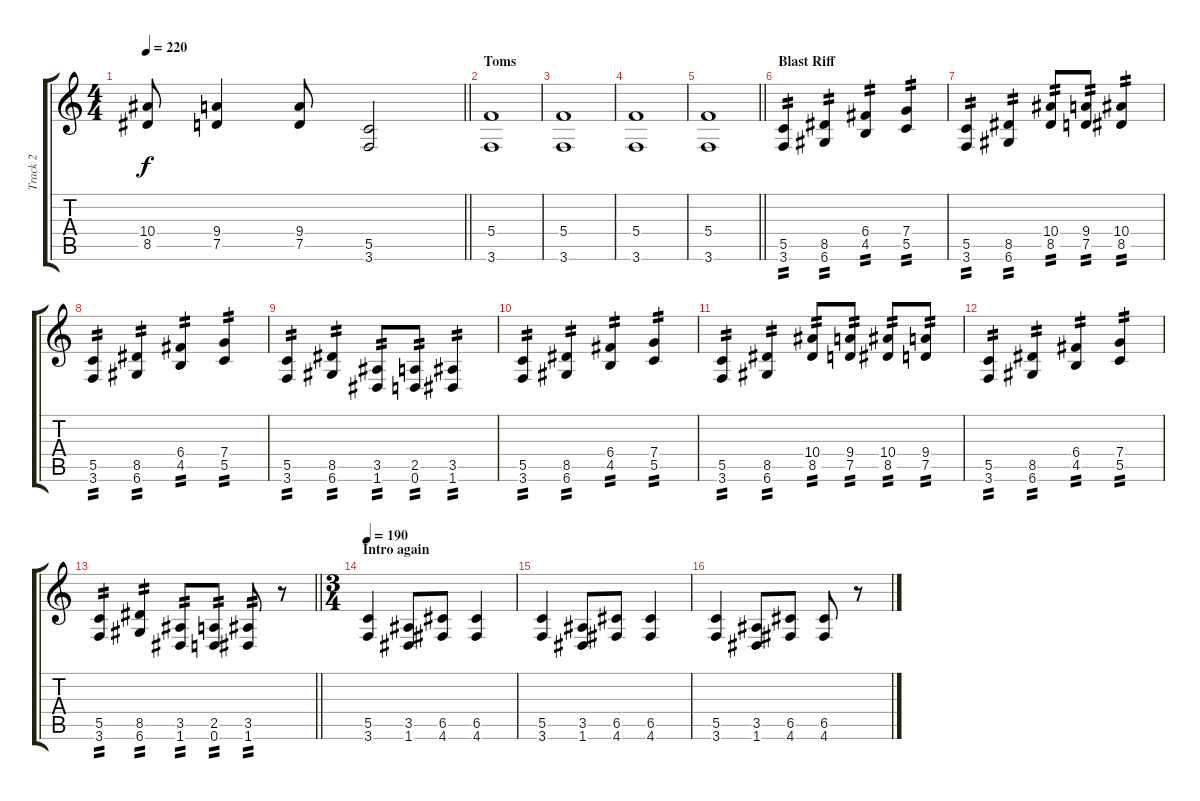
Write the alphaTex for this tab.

\track ("Track 2" "Track 2") {instrument overdrivenguitar}
\staff {score tabs}
\tuning (D4 A3 F3 C3 G2 D2) {hide}
\ts (4 4)
\tempo 220
\clef g2
\barLineRight lightlight
\ks c
(10.4 8.5).8{dy f} (9.4 7.5).4 (9.4 7.5).8 (5.5 3.6).2 |
\section ("" "Toms")
(5.4 3.6).1 |
(5.4 3.6).1 |
(5.4 3.6).1 |
\barLineRight lightlight
(5.4 3.6).1 |
\section ("" "Blast Riff")
(5.5 3.6).4{tp 2} (8.5 6.6).4{tp 2} (6.4 4.5).4{tp 2} (7.4 5.5).4{tp 2} |
(5.5 3.6).4{tp 2} (8.5 6.6).4{tp 2} (10.4 8.5).8{tp 2} (9.4 7.5).8{tp 2} (10.4 8.5).4{tp 2} |
(5.5 3.6).4{tp 2} (8.5 6.6).4{tp 2} (6.4 4.5).4{tp 2} (7.4 5.5).4{tp 2} |
(5.5 3.6).4{tp 2} (8.5 6.6).4{tp 2} (3.5 1.6).8{tp 2} (2.5 0.6).8{tp 2} (3.5 1.6).4{tp 2} |
(5.5 3.6).4{tp 2} (8.5 6.6).4{tp 2} (6.4 4.5).4{tp 2} (7.4 5.5).4{tp 2} |
(5.5 3.6).4{tp 2} (8.5 6.6).4{tp 2} (10.4 8.5).8{tp 2} (9.4 7.5).8{tp 2} (10.4 8.5).8{tp 2} (9.4 7.5).8{tp 2} |
(5.5 3.6).4{tp 2} (8.5 6.6).4{tp 2} (6.4 4.5).4{tp 2} (7.4 5.5).4{tp 2} |
\barLineRight lightlight
(5.5 3.6).4{tp 2} (8.5 6.6).4{tp 2} (3.5 1.6).8{tp 2} (2.5 0.6).8{tp 2} (3.5 1.6).8{tp 2} r.8 |
\ts (3 4)
\section ("" "Intro again")
\tempo 190
(5.5 3.6).4 (3.5 1.6).8 (6.5 4.6).8 (6.5 4.6).4 |
(5.5 3.6).4 (3.5 1.6).8 (6.5 4.6).8 (6.5 4.6).4 |
(5.5 3.6).4 (3.5 1.6).8 (6.5 4.6).8 (6.5 4.6).8 r.8
